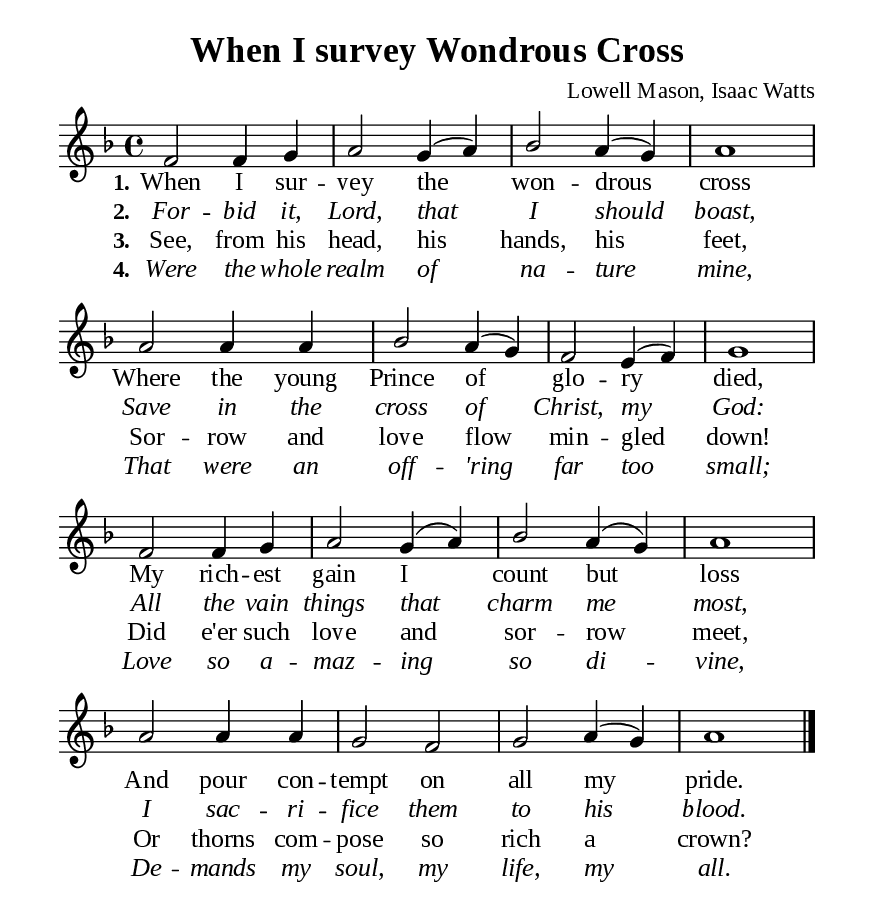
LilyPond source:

\version "2.18.2"

\header {
  title = "When I survey Wondrous Cross"
  composer = "Lowell Mason, Isaac Watts"
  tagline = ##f
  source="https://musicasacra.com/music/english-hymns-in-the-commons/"
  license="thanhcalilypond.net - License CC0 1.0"
}

global= {
  \key f \major
  \time 4/4
  \override Score.BarNumber.break-visibility = ##(#f #f #f)
  \override Lyrics.LyricSpace.minimum-distance = #3.0
}

\paper {
  #(set-paper-size "a5")
  top-margin = 10\mm
  bottom-marign = 10\mm
  left-margin = 10\mm
  right-margin = 10\mm
  indent = #0
  #(define fonts
	 (make-pango-font-tree "Liberation Serif"
	 		       "Liberation Serif"
			       "Liberation Serif"
			       (/ 20 20)))
  system-system-spacing = #'((basic-distance . 3) (padding . 3))
}

printItalic = \with {
  \override LyricText.font-shape = #'italic
}

% Verse music
musicVerseSoprano = \relative c' {
  %{	01	%} f2 f4 g |
  %{	02	%} a2 g4 (a) |
  %{	03	%} bes2 a4 (g) |
  %{	04	%} a1 |
  %{	05	%} a2 a4 a |
  %{	06	%} bes2 a4 (g) |
  %{	07	%} f2 e4 (f) |
  %{	08	%} g1 |
  %{	09	%} f2 f4 g |
  %{	10	%} a2 g4 (a) |
  %{	11	%} bes2 a4 (g) |
  %{	12	%} a1 |
  %{	13	%} a2 a4 a |
  %{	14	%} g2 f |
  %{	15	%} g a4 (g) |
  %{	16	%} a1 \bar "|."
}

% Verse lyrics
verseOne = \lyricmode {
  \set stanza = #"1."
  When I sur -- vey the won -- drous cross
  Where the young Prince of glo -- ry died,
  My rich -- est gain I count but loss
  And pour con -- tempt on all my pride.
}

verseTwo = \lyricmode {
  \set stanza = #"2."
  For -- bid it, Lord, that I should boast,
  Save in the cross of Christ, my God:
  All the vain things that charm me most,
  I sac -- ri -- fice them to his blood.
}

verseThree = \lyricmode {
  \set stanza = #"3."
  See, from his head, his hands, his feet,
  Sor -- row and love flow min -- gled down!
  Did e'er such love and sor -- row meet,
  Or thorns com -- pose so rich a crown?
}

verseFour = \lyricmode {
  \set stanza = #"4."
  Were the whole realm of na -- ture mine,
  That were an off -- 'ring far too small;
  Love so a -- maz -- ing so di -- vine,
  De -- mands my soul, my life, my all.
}

% Layout
\score {
    \new ChoirStaff <<
      \new Staff <<
        \clef "treble"
        \new Voice = "sopranos" { \global \stemUp \slurUp \musicVerseSoprano }
      >>
      \new Lyrics \lyricsto sopranos \verseOne
      \new Lyrics \printItalic \lyricsto sopranos \verseTwo
      \new Lyrics \lyricsto sopranos \verseThree
      \new Lyrics \printItalic \lyricsto sopranos \verseFour
    >>
}
